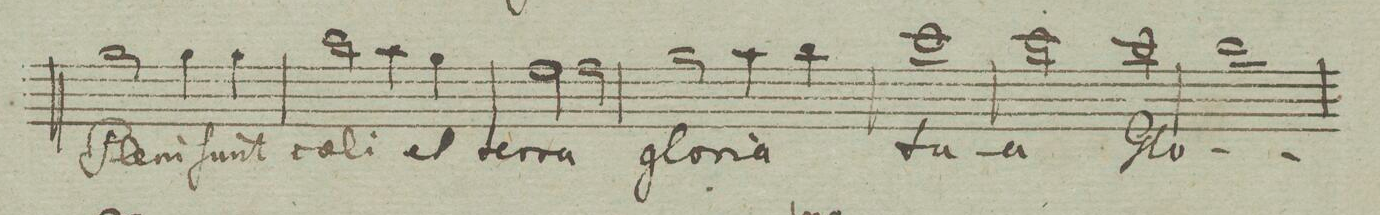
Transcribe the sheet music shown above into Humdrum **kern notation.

**kern	**text	**dynam
*I"Soprano. Tutti.	*	*
*clefC1	*	*
*k[]	*	*
*met(c)	*	*
*M4/4	*	*
2ee\	Ple-	.
4ee\	-ni	.
4ee\	ſunt	.
=35	=35	=35
2gg\	coe-	.
4ff\	-li	.
4ee\	et	.
=36	=36	=36
2dd\	ter-	.
2dd\	-ra	.
=37	=37	=37
2ee\	glo-	.
4ff\	-ria	.
4gg\	.	.
=38	=38	=38
1aa	tu-	.
=39	=39	=39
2aa\	-a	.
2aa\	Glo-	.
=40	=40	=40
1gg	.	.
=41	=41	=41
*-	*-	*-
